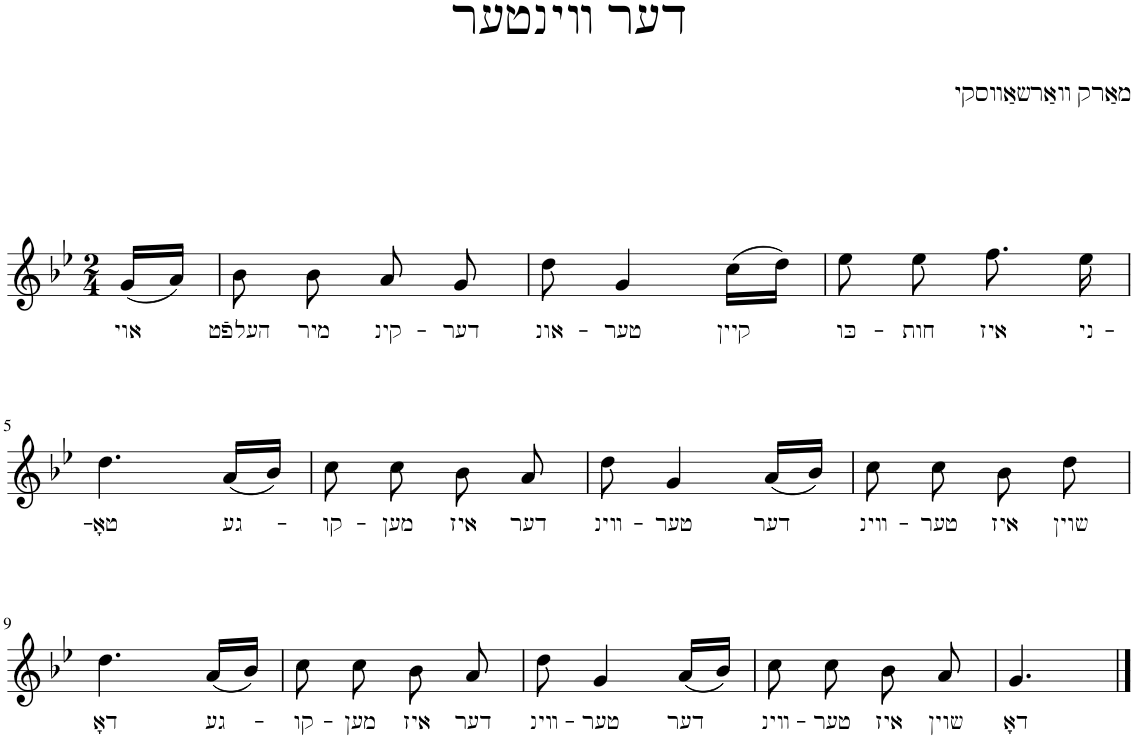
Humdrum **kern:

**kern	**text
*part1	*part1
*staff1	*staff1
*I"Piano	*
*I'Pno.	*
*clefG2	*
*k[b-e-]	*
*M2/4	*
=1	=1
!	!LO:LY:b
(16g/LL	אוי
16a/JJ)	.
=2	=2
!	!LO:LY:b
8b-\	העלפֿט
!	!LO:LY:b
8b-\	מיר
!	!LO:LY:b
8a/	קינ-
!	!LO:LY:b
8g/	-דער
=3	=3
!	!LO:LY:b
8dd\	אונ-
!	!LO:LY:b
4g/	-טער
!	!LO:LY:b
(16cc\LL	קיין
16dd\JJ)	.
=4	=4
!	!LO:LY:b
8ee-\	כּו-
!	!LO:LY:b
8ee-\	-חות
!	!LO:LY:b
8.ff\	איז
!	!LO:LY:b
16ee-\	ני-
!!LO:LB:g=z
=5	=5
!	!LO:LY:b
4.dd\	-טאָ
!	!LO:LY:b
(16a/LL	גע-
16b-/JJ)	.
=6	=6
!	!LO:LY:b
8cc\	-קו-
!	!LO:LY:b
8cc\	-מען
!	!LO:LY:b
8b-\	איז
!	!LO:LY:b
8a/	דער
=7	=7
!	!LO:LY:b
8dd\	װינ-
!	!LO:LY:b
4g/	-טער
!	!LO:LY:b
(16a/LL	דער
16b-/JJ)	.
=8	=8
!	!LO:LY:b
8cc\	װינ-
!	!LO:LY:b
8cc\	-טער
!	!LO:LY:b
8b-\	איז
!	!LO:LY:b
8dd\	שוין
!!LO:LB:g=z
=9	=9
!	!LO:LY:b
4.dd\	דאָ
!	!LO:LY:b
(16a/LL	גע-
16b-/JJ)	.
=10	=10
!	!LO:LY:b
8cc\	-קו-
!	!LO:LY:b
8cc\	-מען
!	!LO:LY:b
8b-\	איז
!	!LO:LY:b
8a/	דער
=11	=11
!	!LO:LY:b
8dd\	װינ-
!	!LO:LY:b
4g/	-טער
!	!LO:LY:b
(16a/LL	דער
16b-/JJ)	.
=12	=12
!	!LO:LY:b
8cc\	װינ-
!	!LO:LY:b
8cc\	-טער
!	!LO:LY:b
8b-\	איז
!	!LO:LY:b
8a/	שוין
=13	=13
!	!LO:LY:b
4.g/	דאָ
==	==
*-	*-
